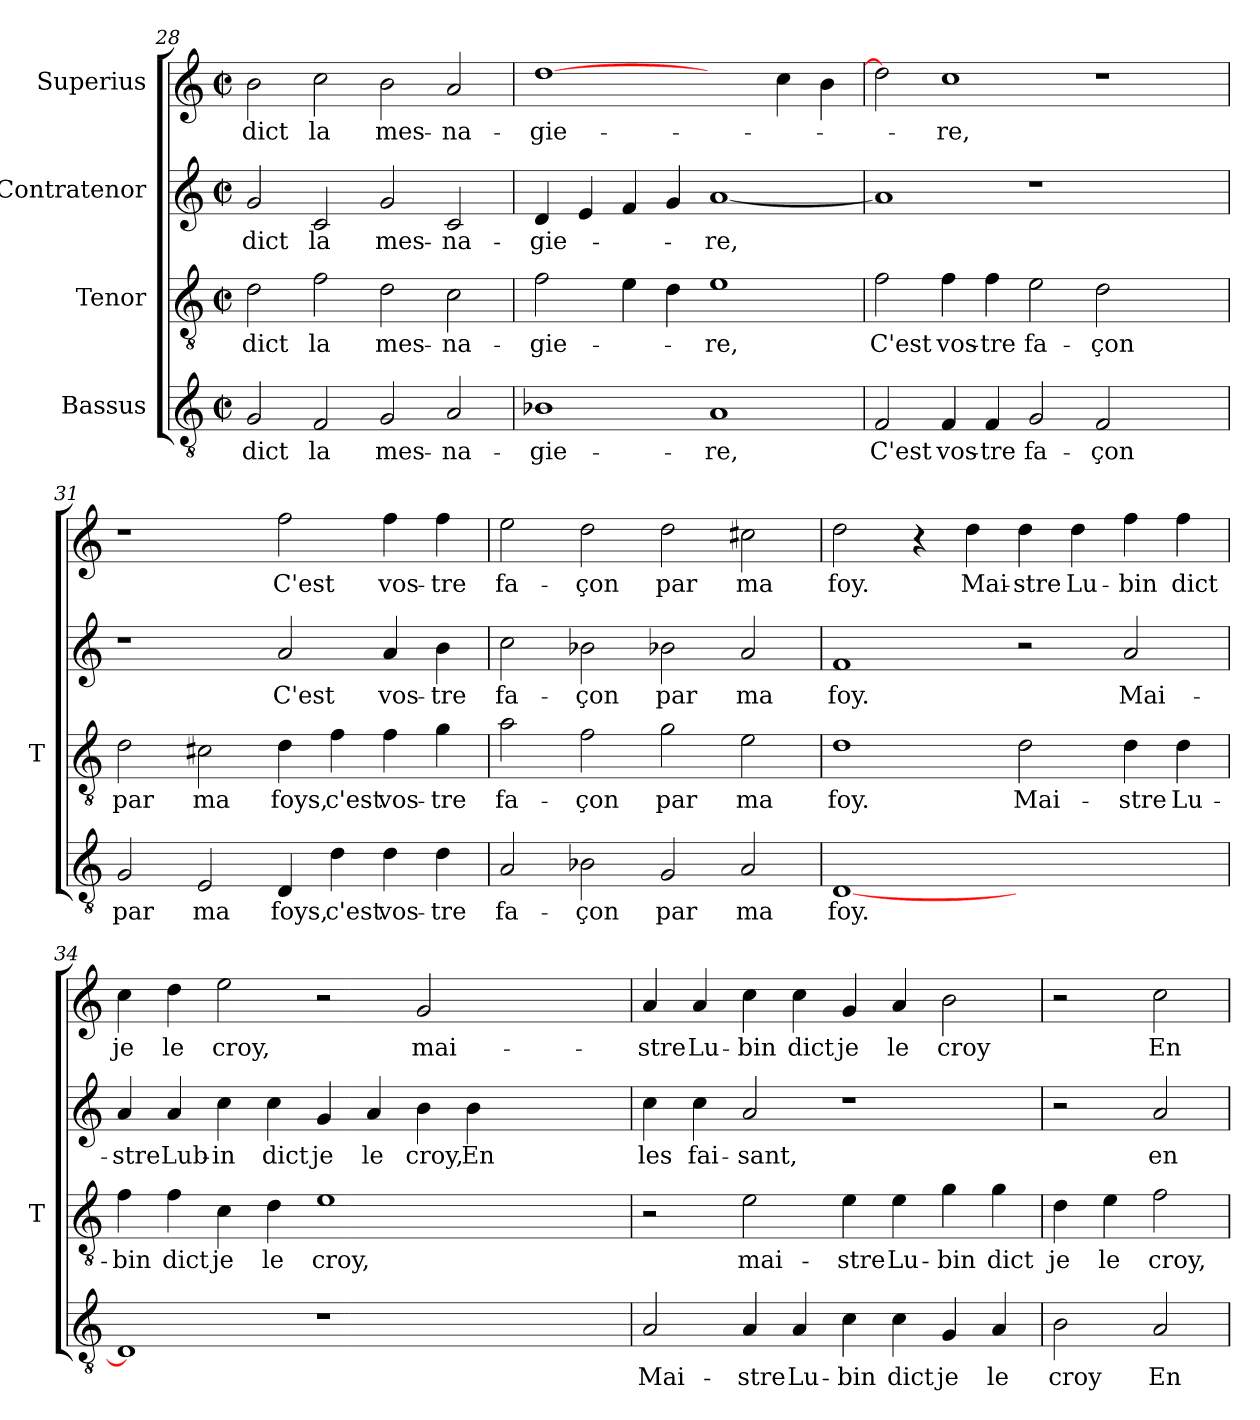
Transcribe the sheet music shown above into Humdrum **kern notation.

**kern	**text	**kern	**text	**kern	**text	**kern	**text
*part4	*part4	*part3	*part3	*part2	*part2	*part1	*part1
*staff4	*staff4	*staff3	*staff3	*staff2	*staff2	*staff1	*staff1
*I"Bassus	*	*I"Tenor	*	*I"Contratenor	*	*I"Superius	*
*	*	*I'T	*	*	*	*	*
!!LO:LB:g=z
*clefGv2	*	*clefGv2	*	*clefG2	*	*clefG2	*
*k[]	*	*k[]	*	*k[]	*	*k[]	*
*C:	*	*C:	*	*C:	*	*C:	*
*M2/2	*	*M2/2	*	*M2/2	*	*M2/2	*
*met(c|)	*	*met(c|)	*	*met(c|)	*	*met(c|)	*
=28	=28	=28	=28	=28	=28	=28	=28
2G	-dict	2d	-dict	2g	-dict	2b	-dict
2F	-la	2f	-la	2c	-la	2cc	-la
2G	mes-	2d	mes-	2g	mes-	2b	mes-
2A	na-	2c	na-	2c	na-	2a	na-
=29	=29	=29	=29	=29	=29	=29	=29
1B-X	gie-	2f	gie-	4d	gie-	[1dd	gie-
.	.	.	.	4e	.	.	.
.	.	4e	.	4f	.	.	.
.	.	4d	.	4g	.	.	.
1A	-re,	1e	-re,	[1a	-re,	2ryy	.
.	.	.	.	.	.	4cc	.
.	.	.	.	.	.	4b	.
=30	=30	=30	=30	=30	=30	=30	=30
2F	-C'est	2f	-C'est	1a]	.	2dd]	.
4F	vos-	4f	vos-	.	.	1cc	-re,
4F	-tre	4f	-tre	.	.	.	.
2G	fa-	2e	fa-	1r	.	.	.
2F	-çon	2d	-çon	.	.	1r	.
2ryy	.	2ryy	.	2ryy	.	.	.
=31	=31	=31	=31	=31	=31	=31	=31
2G	-par	2d	-par	1r	.	1r	.
2E	-ma	2c#X	-ma	.	.	.	.
4D	-foys,	4d	-foys,	2a	-C'est	2ff	-C'est
4d	-c'est	4f	-c'est	.	.	.	.
4d	vos-	4f	vos-	4a	vos-	4ff	vos-
4d	-tre	4g	-tre	4b	-tre	4ff	-tre
=32	=32	=32	=32	=32	=32	=32	=32
2A	fa-	2a	fa-	2cc	fa-	2ee	fa-
2B-X	-çon	2f	-çon	2b-X	-çon	2dd	-çon
2G	-par	2g	-par	2b-X	-par	2dd	-par
2A	-ma	2e	-ma	2a	-ma	2cc#X	-ma
!!LO:LB:g=z
=33	=33	=33	=33	=33	=33	=33	=33
[1D	-foy.	1d	-foy.	1f	-foy.	2dd	-foy.
.	.	.	.	.	.	4r	.
.	.	.	.	.	.	4dd	Mai-
1ryy	.	2d	Mai-	2r	.	4dd	-stre
.	.	.	.	.	.	4dd	Lu-
.	.	4d	-stre	2a	Mai-	4ff	-bin
.	.	4d	Lu-	.	.	4ff	-dict
=34	=34	=34	=34	=34	=34	=34	=34
1D]	.	4f	-bin	4a	-stre	4cc	-je
.	.	4f	-dict	4a	Lub-	4dd	-le
.	.	4c	-je	4cc	-in	2ee	-croy,
.	.	4d	-le	4cc	-dict	.	.
1r	.	1e	-croy,	4g	-je	2r	.
.	.	.	.	4a	-le	.	.
.	.	.	.	4b	-croy,	2g	mai-
.	.	.	.	4b	-En	.	.
1ryy	.	1ryy	.	1ryy	.	1ryy	.
=35	=35	=35	=35	=35	=35	=35	=35
2A	Mai-	2r	.	4cc	-les	4a	-stre
.	.	.	.	4cc	fai-	4a	Lu-
4A	-stre	2e	mai-	2a	-sant,	4cc	-bin
4A	Lu-	.	.	.	.	4cc	-dict
4c	-bin	4e	-stre	1r	.	4g	-je
4c	-dict	4e	Lu-	.	.	4a	-le
4G	-je	4g	-bin	.	.	2b	-croy
4A	-le	4g	-dict	.	.	.	.
=36	=36	=36	=36	=36	=36	=36	=36
2B	-croy	4d	-je	2r	.	2r	.
.	.	4e	-le	.	.	.	.
2A	-En	2f	-croy,	2a	-en	2cc	-En
=	=	=	=	=	=	=	=
*-	*-	*-	*-	*-	*-	*-	*-
